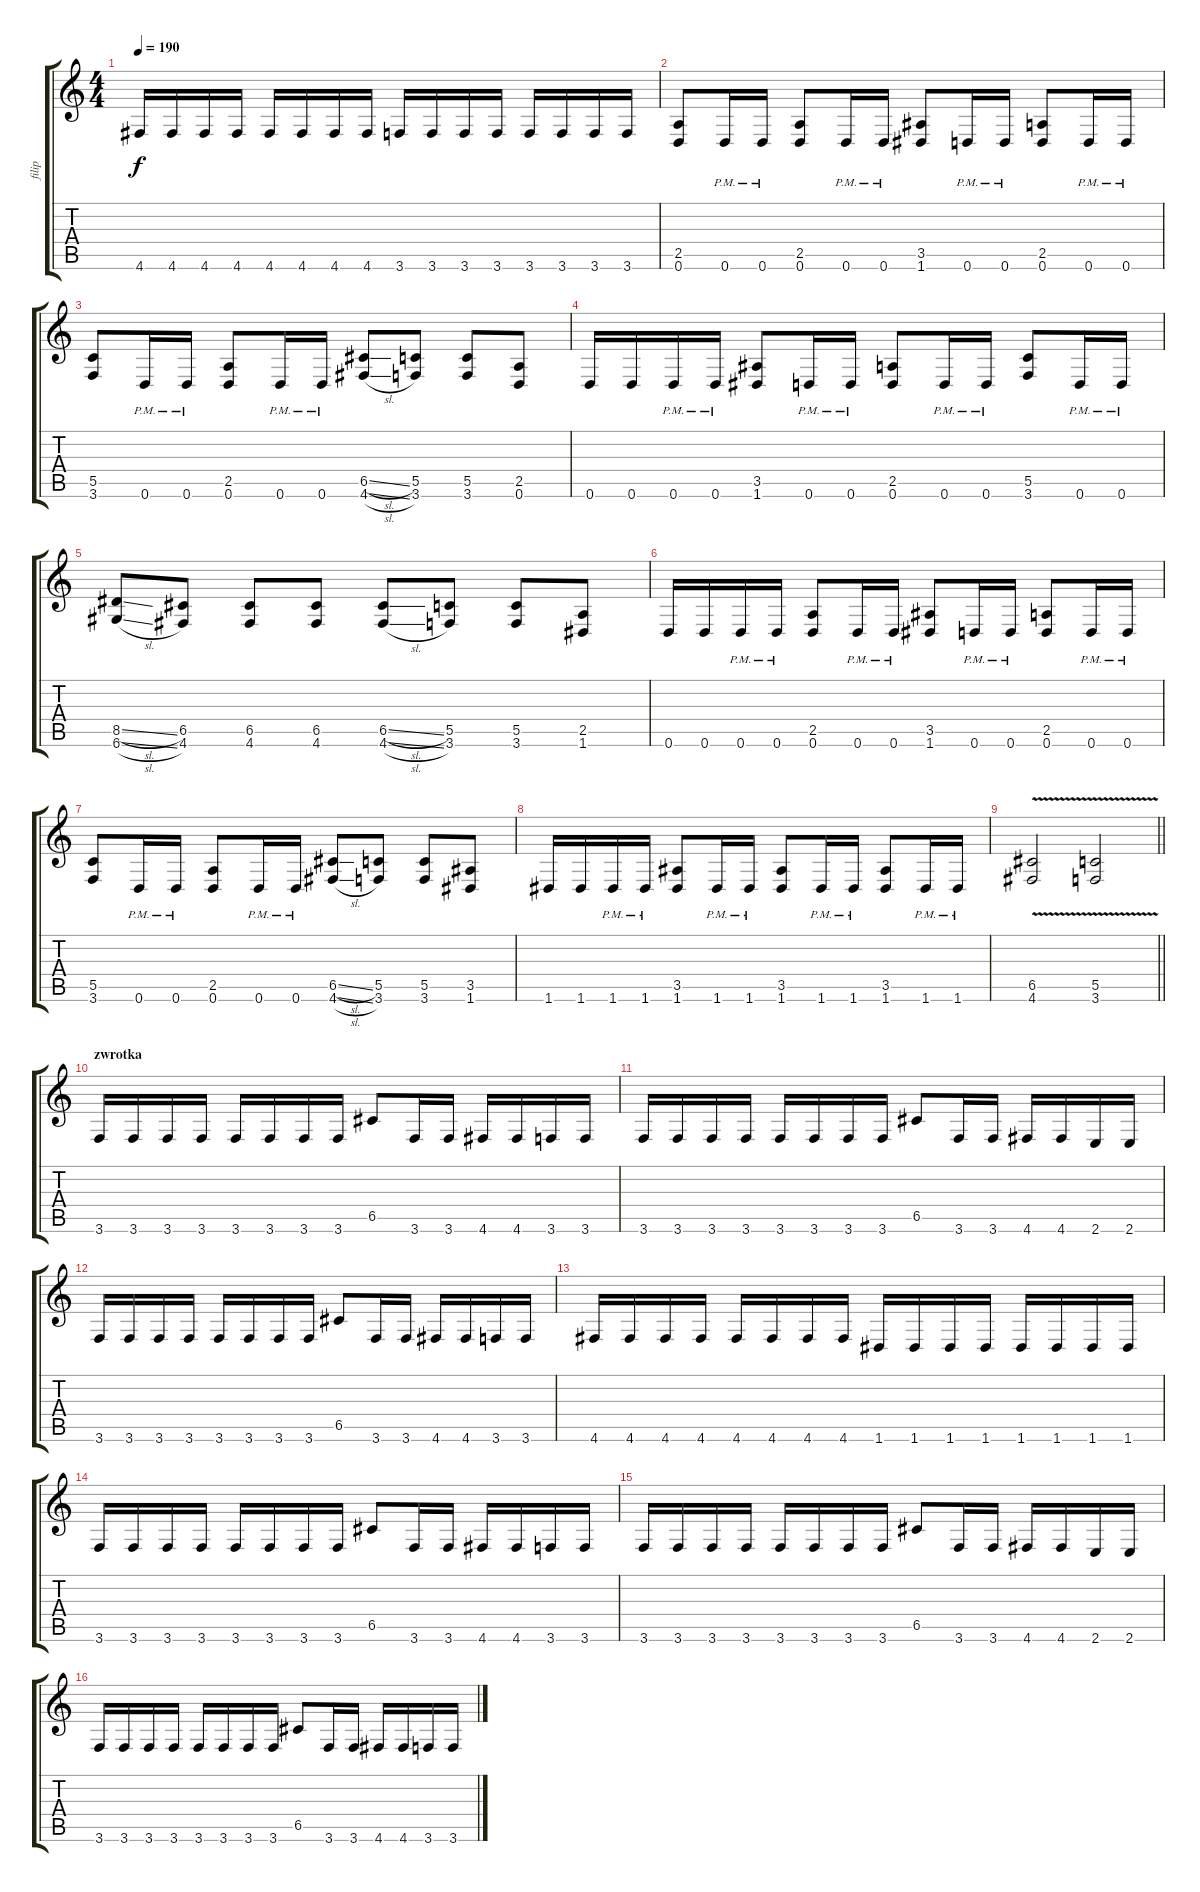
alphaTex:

\track ("filip" "filip") {instrument distortionguitar}
\staff {score tabs}
\tuning (D4 A3 F3 C3 G2 D2) {hide}
\ts (4 4)
\tempo 190
\clef g2
\ks c
4.6.16{dy f} 4.6.16 4.6.16 4.6.16 4.6.16 4.6.16 4.6.16 4.6.16 3.6.16 3.6.16 3.6.16 3.6.16 3.6.16 3.6.16 3.6.16 3.6.16 |
(2.5 0.6).8 0.6{pm}.16 0.6{pm}.16 (2.5 0.6).8 0.6{pm}.16 0.6{pm}.16 (3.5 1.6).8 0.6{pm}.16 0.6{pm}.16 (2.5 0.6).8 0.6{pm}.16 0.6{pm}.16 |
(5.5 3.6).8 0.6{pm}.16 0.6{pm}.16 (2.5 0.6).8 0.6{pm}.16 0.6{pm}.16 (6.5{sl} 4.6{sl}).8 (5.5 3.6).8 (5.5 3.6).8 (2.5 0.6).8 |
0.6.16 0.6.16 0.6{pm}.16 0.6{pm}.16 (3.5 1.6).8 0.6{pm}.16 0.6{pm}.16 (2.5 0.6).8 0.6{pm}.16 0.6{pm}.16 (5.5 3.6).8 0.6{pm}.16 0.6{pm}.16 |
(8.5{sl} 6.6{sl}).8 (6.5 4.6).8 (6.5 4.6).8 (6.5 4.6).8 (6.5{sl} 4.6{sl}).8 (5.5 3.6).8 (5.5 3.6).8 (2.5 1.6).8 |
0.6.16 0.6.16 0.6{pm}.16 0.6{pm}.16 (2.5 0.6).8 0.6{pm}.16 0.6{pm}.16 (3.5 1.6).8 0.6{pm}.16 0.6{pm}.16 (2.5 0.6).8 0.6{pm}.16 0.6{pm}.16 |
(5.5 3.6).8 0.6{pm}.16 0.6{pm}.16 (2.5 0.6).8 0.6{pm}.16 0.6{pm}.16 (6.5{sl} 4.6{sl}).8 (5.5 3.6).8 (5.5 3.6).8 (3.5 1.6).8 |
1.6.16 1.6.16 1.6{pm}.16 1.6{pm}.16 (3.5 1.6).8 1.6{pm}.16 1.6{pm}.16 (3.5 1.6).8 1.6{pm}.16 1.6{pm}.16 (3.5 1.6).8 1.6{pm}.16 1.6{pm}.16 |
\barLineRight lightlight
(6.5{v} 4.6{v}).2 (5.5{v} 3.6{v}).2 |
\section ("" "zwrotka")
3.6.16 3.6.16 3.6.16 3.6.16 3.6.16 3.6.16 3.6.16 3.6.16 6.5.8 3.6.16 3.6.16 4.6.16 4.6.16 3.6.16 3.6.16 |
3.6.16 3.6.16 3.6.16 3.6.16 3.6.16 3.6.16 3.6.16 3.6.16 6.5.8 3.6.16 3.6.16 4.6.16 4.6.16 2.6.16 2.6.16 |
3.6.16 3.6.16 3.6.16 3.6.16 3.6.16 3.6.16 3.6.16 3.6.16 6.5.8 3.6.16 3.6.16 4.6.16 4.6.16 3.6.16 3.6.16 |
4.6.16 4.6.16 4.6.16 4.6.16 4.6.16 4.6.16 4.6.16 4.6.16 1.6.16 1.6.16 1.6.16 1.6.16 1.6.16 1.6.16 1.6.16 1.6.16 |
3.6.16 3.6.16 3.6.16 3.6.16 3.6.16 3.6.16 3.6.16 3.6.16 6.5.8 3.6.16 3.6.16 4.6.16 4.6.16 3.6.16 3.6.16 |
3.6.16 3.6.16 3.6.16 3.6.16 3.6.16 3.6.16 3.6.16 3.6.16 6.5.8 3.6.16 3.6.16 4.6.16 4.6.16 2.6.16 2.6.16 |
3.6.16 3.6.16 3.6.16 3.6.16 3.6.16 3.6.16 3.6.16 3.6.16 6.5.8 3.6.16 3.6.16 4.6.16 4.6.16 3.6.16 3.6.16
